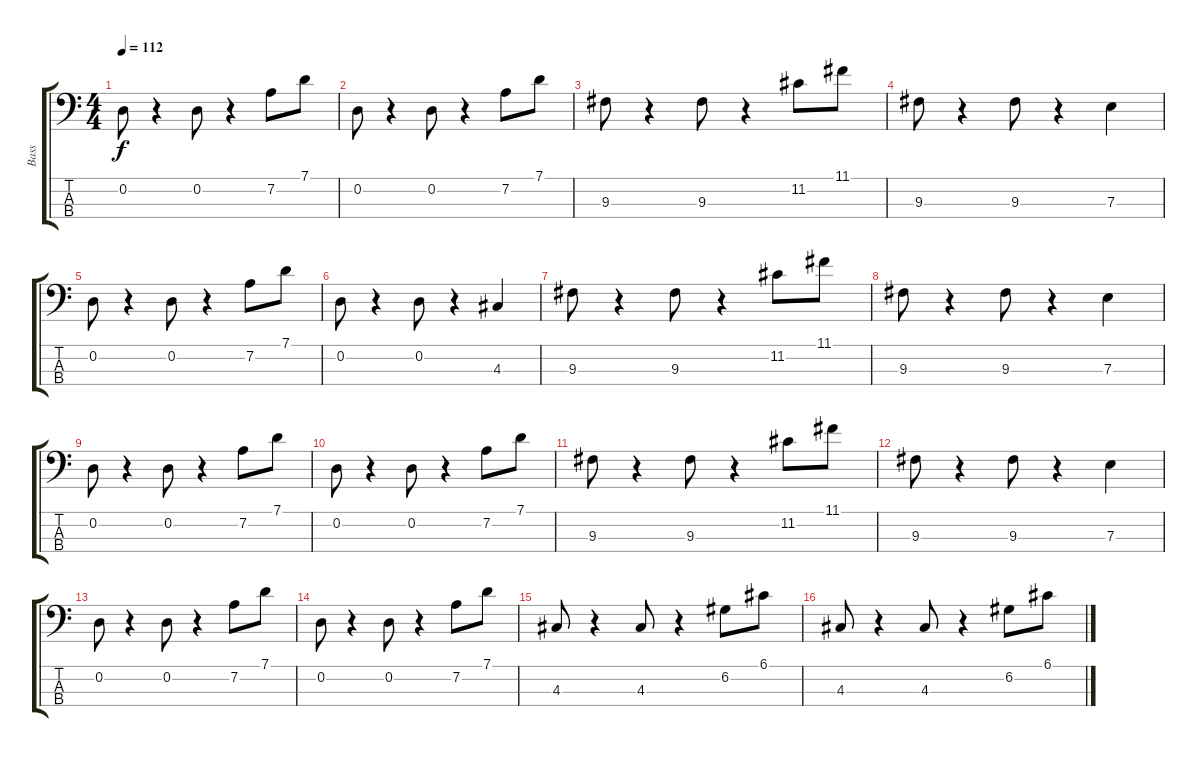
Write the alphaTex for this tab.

\track ("Bass" "Bass") {instrument acousticbass}
\staff {score tabs}
\tuning (G2 D2 A1 E1) {hide}
\ts (4 4)
\tempo 112
\clef f4
\ks c
0.2.8{dy f} r.4 0.2.8 r.4 7.2.8 7.1.8 |
0.2.8 r.4 0.2.8 r.4 7.2.8 7.1.8 |
9.3.8 r.4 9.3.8 r.4 11.2.8 11.1.8 |
9.3.8 r.4 9.3.8 r.4 7.3.4 |
0.2.8 r.4 0.2.8 r.4 7.2.8 7.1.8 |
0.2.8 r.4 0.2.8 r.4 4.3.4 |
9.3.8 r.4 9.3.8 r.4 11.2.8 11.1.8 |
9.3.8 r.4 9.3.8 r.4 7.3.4 |
0.2.8 r.4 0.2.8 r.4 7.2.8 7.1.8 |
0.2.8 r.4 0.2.8 r.4 7.2.8 7.1.8 |
9.3.8 r.4 9.3.8 r.4 11.2.8 11.1.8 |
9.3.8 r.4 9.3.8 r.4 7.3.4 |
0.2.8 r.4 0.2.8 r.4 7.2.8 7.1.8 |
0.2.8 r.4 0.2.8 r.4 7.2.8 7.1.8 |
4.3.8 r.4 4.3.8 r.4 6.2.8 6.1.8 |
4.3.8 r.4 4.3.8 r.4 6.2.8 6.1.8
